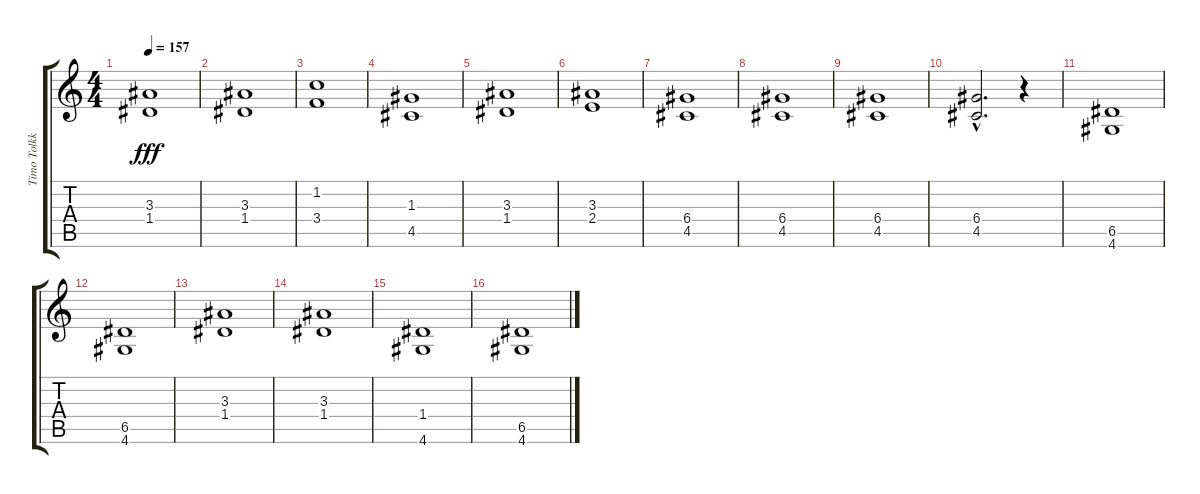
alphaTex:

\track ("Timo Tolkki" "Timo Tolkk") {instrument distortionguitar}
\staff {score tabs}
\tuning (E4 B3 G3 D3 A2 E2) {hide}
\ts (4 4)
\tempo 157
\clef g2
\ks c
(3.3 1.4).1{dy fff} |
(3.3 1.4).1 |
(1.2 3.4).1 |
(1.3 4.5).1 |
(3.3 1.4).1 |
(3.3 2.4).1 |
(6.4 4.5).1 |
(6.4 4.5).1 |
(6.4 4.5).1 |
(6.4{hac} 4.5{hac}).2{d} r.4 |
(6.5 4.6).1 |
(6.5 4.6).1 |
(3.3 1.4).1 |
(3.3 1.4).1 |
(1.4 4.6).1 |
(6.5 4.6).1
